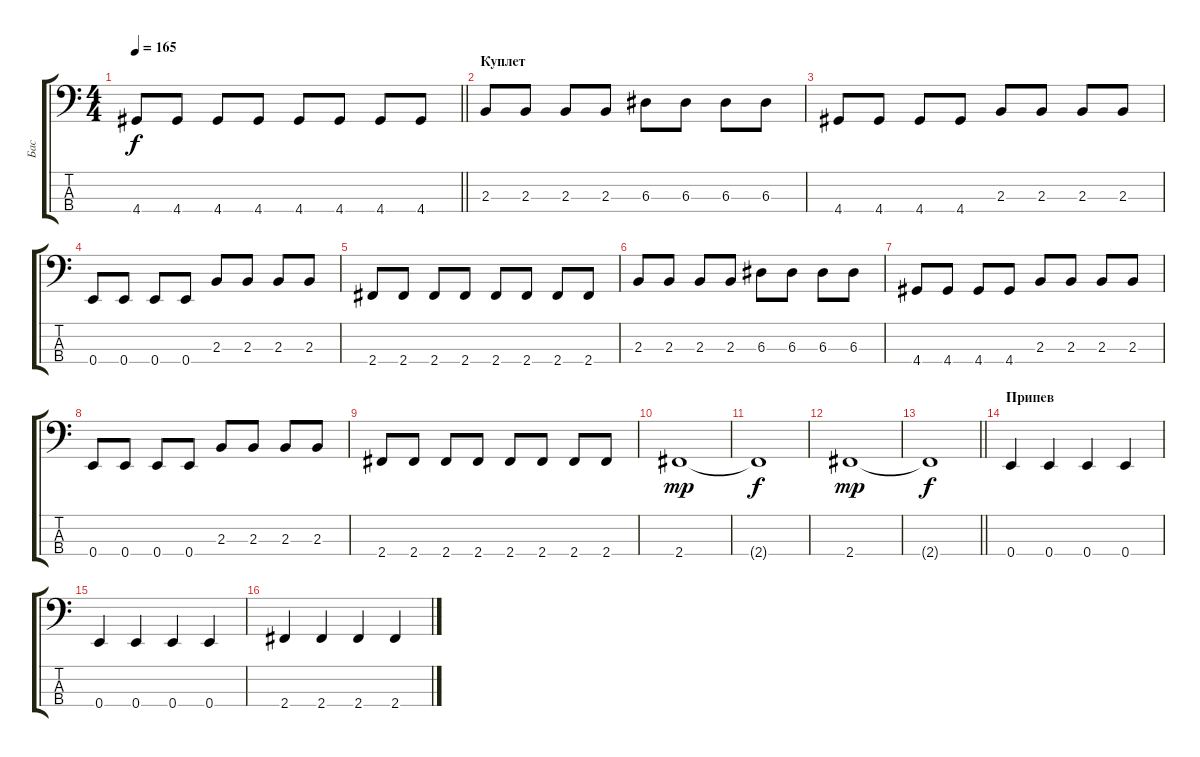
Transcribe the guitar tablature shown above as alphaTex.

\track ("Бас" "Бас") {instrument electricbassfinger}
\staff {score tabs}
\tuning (G2 D2 A1 E1) {hide}
\ts (4 4)
\tempo 165
\clef f4
\barLineRight lightlight
\ks c
4.4.8{dy f} 4.4.8 4.4.8 4.4.8 4.4.8 4.4.8 4.4.8 4.4.8 |
\section ("" "Куплет")
2.3.8 2.3.8 2.3.8 2.3.8 6.3.8 6.3.8 6.3.8 6.3.8 |
4.4.8 4.4.8 4.4.8 4.4.8 2.3.8 2.3.8 2.3.8 2.3.8 |
0.4.8 0.4.8 0.4.8 0.4.8 2.3.8 2.3.8 2.3.8 2.3.8 |
2.4.8 2.4.8 2.4.8 2.4.8 2.4.8 2.4.8 2.4.8 2.4.8 |
2.3.8 2.3.8 2.3.8 2.3.8 6.3.8 6.3.8 6.3.8 6.3.8 |
4.4.8 4.4.8 4.4.8 4.4.8 2.3.8 2.3.8 2.3.8 2.3.8 |
0.4.8 0.4.8 0.4.8 0.4.8 2.3.8 2.3.8 2.3.8 2.3.8 |
2.4.8 2.4.8 2.4.8 2.4.8 2.4.8 2.4.8 2.4.8 2.4.8 |
2.4.1{dy mp} |
2.4{t}.1{dy f} |
2.4.1{dy mp} |
\barLineRight lightlight
2.4{t}.1{dy f} |
\section ("" "Припев")
0.4.4 0.4.4 0.4.4 0.4.4 |
0.4.4 0.4.4 0.4.4 0.4.4 |
2.4.4 2.4.4 2.4.4 2.4.4
